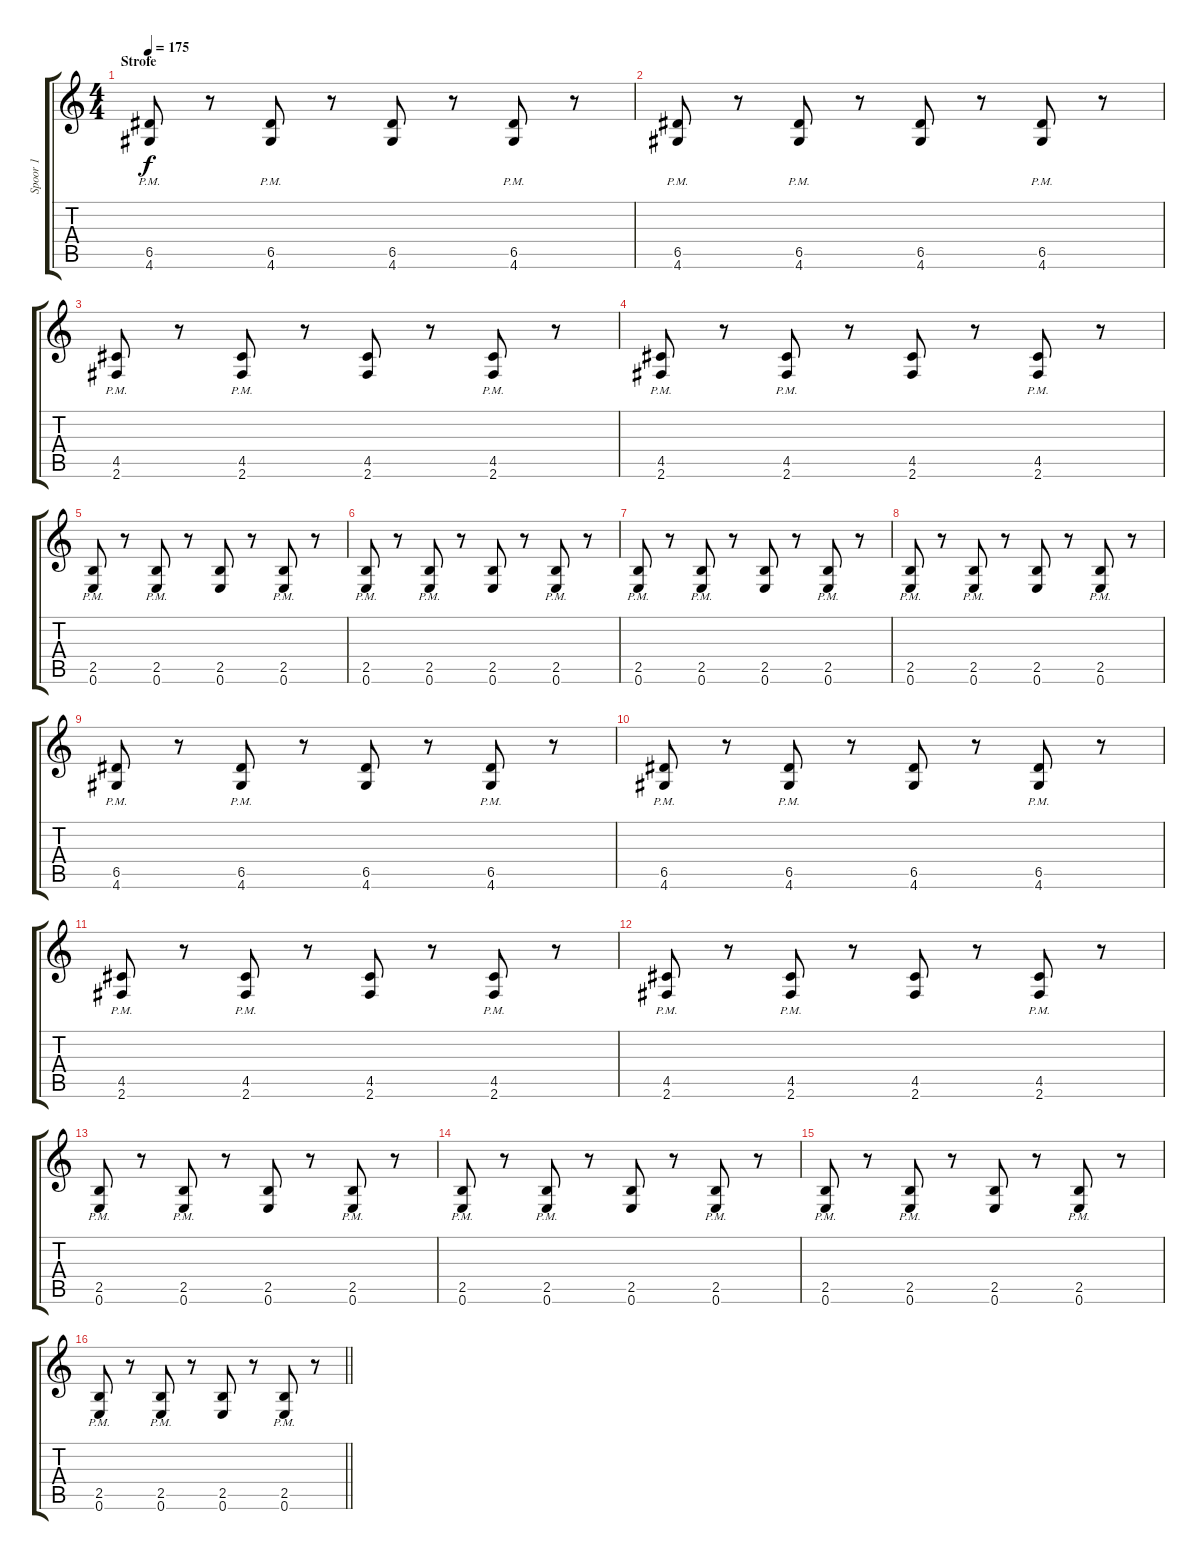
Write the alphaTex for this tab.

\track ("Spoor 1" "Spoor 1") {instrument electricguitarmuted}
\staff {score tabs}
\tuning (E4 B3 G3 D3 A2 E2) {hide}
\ts (4 4)
\section ("" "Strofe")
\tempo 175
\clef g2
\ks c
(6.5{pm} 4.6{pm}).8{dy f} r.8 (6.5{pm} 4.6{pm}).8 r.8 (6.5 4.6).8 r.8 (6.5{pm} 4.6{pm}).8 r.8 |
(6.5{pm} 4.6{pm}).8 r.8 (6.5{pm} 4.6{pm}).8 r.8 (6.5 4.6).8 r.8 (6.5{pm} 4.6{pm}).8 r.8 |
(4.5{pm} 2.6{pm}).8 r.8 (4.5{pm} 2.6{pm}).8 r.8 (4.5 2.6).8 r.8 (4.5{pm} 2.6{pm}).8 r.8 |
(4.5{pm} 2.6{pm}).8 r.8 (4.5{pm} 2.6{pm}).8 r.8 (4.5 2.6).8 r.8 (4.5{pm} 2.6{pm}).8 r.8 |
(2.5{pm} 0.6{pm}).8 r.8 (2.5{pm} 0.6{pm}).8 r.8 (2.5 0.6).8 r.8 (2.5{pm} 0.6{pm}).8 r.8 |
(2.5{pm} 0.6{pm}).8 r.8 (2.5{pm} 0.6{pm}).8 r.8 (2.5 0.6).8 r.8 (2.5{pm} 0.6{pm}).8 r.8 |
(2.5{pm} 0.6{pm}).8 r.8 (2.5{pm} 0.6{pm}).8 r.8 (2.5 0.6).8 r.8 (2.5{pm} 0.6{pm}).8 r.8 |
(2.5{pm} 0.6{pm}).8 r.8 (2.5{pm} 0.6{pm}).8 r.8 (2.5 0.6).8 r.8 (2.5{pm} 0.6).8 r.8 |
(6.5{pm} 4.6{pm}).8 r.8 (6.5{pm} 4.6{pm}).8 r.8 (6.5 4.6).8 r.8 (6.5{pm} 4.6{pm}).8 r.8 |
(6.5{pm} 4.6{pm}).8 r.8 (6.5{pm} 4.6{pm}).8 r.8 (6.5 4.6).8 r.8 (6.5{pm} 4.6{pm}).8 r.8 |
(4.5{pm} 2.6{pm}).8 r.8 (4.5{pm} 2.6{pm}).8 r.8 (4.5 2.6).8 r.8 (4.5{pm} 2.6{pm}).8 r.8 |
(4.5{pm} 2.6{pm}).8 r.8 (4.5{pm} 2.6{pm}).8 r.8 (4.5 2.6).8 r.8 (4.5{pm} 2.6{pm}).8 r.8 |
(2.5{pm} 0.6{pm}).8 r.8 (2.5{pm} 0.6{pm}).8 r.8 (2.5 0.6).8 r.8 (2.5{pm} 0.6{pm}).8 r.8 |
(2.5{pm} 0.6{pm}).8 r.8 (2.5{pm} 0.6{pm}).8 r.8 (2.5 0.6).8 r.8 (2.5{pm} 0.6{pm}).8 r.8 |
(2.5{pm} 0.6{pm}).8 r.8 (2.5{pm} 0.6{pm}).8 r.8 (2.5 0.6).8 r.8 (2.5{pm} 0.6{pm}).8 r.8 |
\barLineRight lightlight
(2.5{pm} 0.6{pm}).8 r.8 (2.5{pm} 0.6{pm}).8 r.8 (2.5 0.6).8 r.8 (2.5{pm} 0.6).8 r.8
